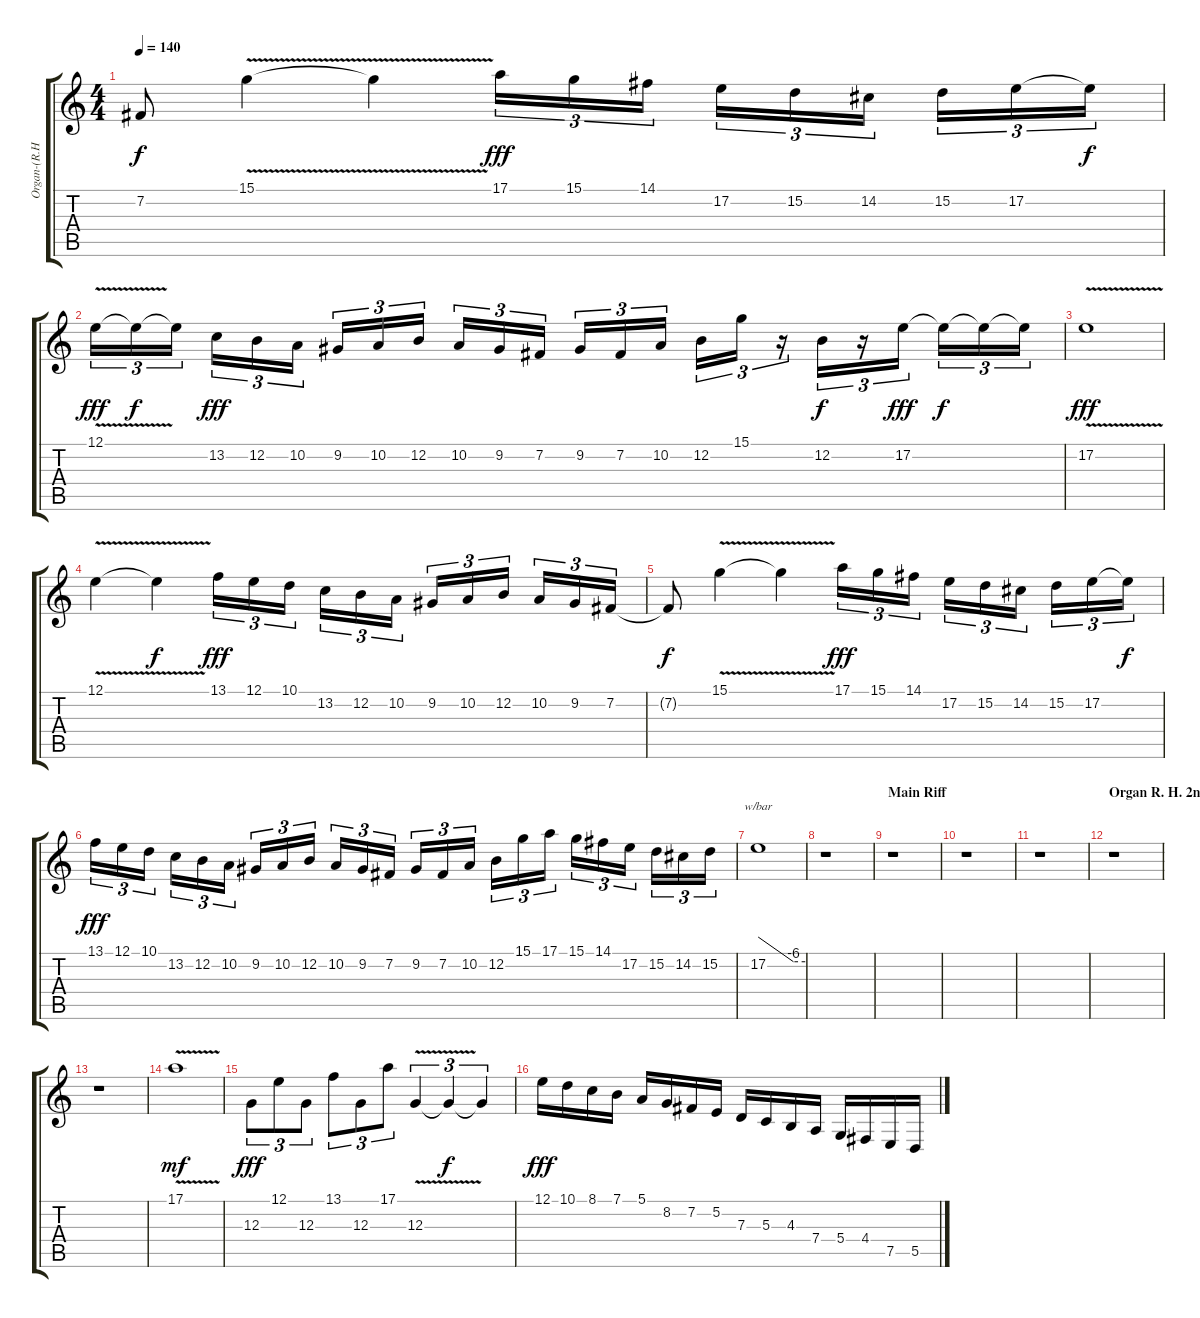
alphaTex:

\track ("Organ-(R.Hand)" "Organ-(R.H") {instrument churchorgan}
\staff {score tabs}
\tuning (E4 B3 G3 D3 A2 E2) {hide}
\ts (4 4)
\tempo 140
\clef g2
\ks c
7.2{t}.8{dy f} 15.1{v}.4 15.1{t}.4 17.1.16{tu (3 2) dy fff} 15.1.16{tu (3 2)} 14.1.16{tu (3 2)} 17.2.16{tu (3 2)} 15.2.16{tu (3 2)} 14.2.16{tu (3 2)} 15.2.16{tu (3 2)} 17.2.16{tu (3 2)} 17.2{t}.16{tu (3 2) dy f} |
12.1{v}.16{tu (3 2) dy fff} 12.1{t}.16{tu (3 2) dy f} 12.1{t}.16{tu (3 2)} 13.2.16{tu (3 2) dy fff} 12.2.16{tu (3 2)} 10.2.16{tu (3 2)} 9.2.16{tu (3 2)} 10.2.16{tu (3 2)} 12.2.16{tu (3 2)} 10.2.16{tu (3 2)} 9.2.16{tu (3 2)} 7.2.16{tu (3 2)} 9.2.16{tu (3 2)} 7.2.16{tu (3 2)} 10.2.16{tu (3 2)} 12.2.16{tu (3 2)} 15.1.16{tu (3 2)} r.16{tu (3 2)} 12.2.16{tu (3 2) dy f} r.16{tu (3 2)} 17.2.16{tu (3 2) dy fff} 17.2{t}.16{tu (3 2) dy f} 17.2{t}.16{tu (3 2)} 17.2{t}.16{tu (3 2)} |
17.2{v}.1{dy fff} |
12.1{v}.4 12.1{t}.4{dy f} 13.1.16{tu (3 2) dy fff} 12.1.16{tu (3 2)} 10.1.16{tu (3 2)} 13.2.16{tu (3 2)} 12.2.16{tu (3 2)} 10.2.16{tu (3 2)} 9.2.16{tu (3 2)} 10.2.16{tu (3 2)} 12.2.16{tu (3 2)} 10.2.16{tu (3 2)} 9.2.16{tu (3 2)} 7.2.16{tu (3 2)} |
7.2{t}.8{dy f} 15.1{v}.4 15.1{t}.4 17.1.16{tu (3 2) dy fff} 15.1.16{tu (3 2)} 14.1.16{tu (3 2)} 17.2.16{tu (3 2)} 15.2.16{tu (3 2)} 14.2.16{tu (3 2)} 15.2.16{tu (3 2)} 17.2.16{tu (3 2)} 17.2{t}.16{tu (3 2) dy f} |
13.1.16{tu (3 2) dy fff} 12.1.16{tu (3 2)} 10.1.16{tu (3 2)} 13.2.16{tu (3 2)} 12.2.16{tu (3 2)} 10.2.16{tu (3 2)} 9.2.16{tu (3 2)} 10.2.16{tu (3 2)} 12.2.16{tu (3 2)} 10.2.16{tu (3 2)} 9.2.16{tu (3 2)} 7.2.16{tu (3 2)} 9.2.16{tu (3 2)} 7.2.16{tu (3 2)} 10.2.16{tu (3 2)} 12.2.16{tu (3 2)} 15.1.16{tu (3 2)} 17.1.16{tu (3 2)} 15.1.16{tu (3 2)} 14.1.16{tu (3 2)} 17.2.16{tu (3 2)} 15.2.16{tu (3 2)} 14.2.16{tu (3 2)} 15.2.16{tu (3 2)} |
17.2.1{tbe (custom default 0 0 45 -24 60 -24)} |
r.1 |
\section ("" "Main Riff")
r.1 |
r.1 |
r.1 |
\section ("" "Organ R. H. 2nd Solo")
r.1 |
r.1 |
17.1{v}.1{dy mf} |
12.3.8{tu (3 2) dy fff} 12.1.8{tu (3 2)} 12.3.8{tu (3 2)} 13.1.8{tu (3 2)} 12.3.8{tu (3 2)} 17.1.8{tu (3 2)} 12.3{v}.4{tu (3 2)} 12.3{t}.4{tu (3 2) dy f} 12.3{t}.4{tu (3 2)} |
12.1.16{dy fff} 10.1.16 8.1.16 7.1.16 5.1.16 8.2.16 7.2.16 5.2.16 7.3.16 5.3.16 4.3.16 7.4.16 5.4.16 4.4.16 7.5.16 5.5.16
